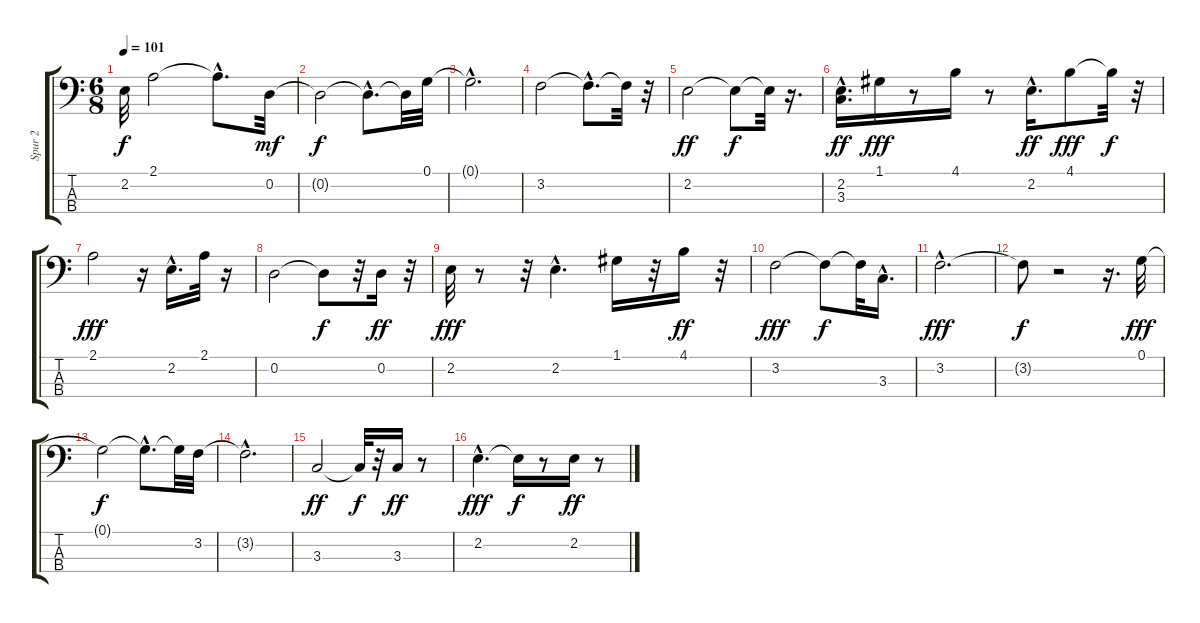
\track ("Spur 2" "Spur 2") {instrument electricbassfinger}
\staff {score tabs}
\tuning (G2 D2 A1 E1) {hide}
\ts (6 8)
\tempo 101
\clef f4
\ks c
2.2{t}.32{dy f} 2.1.2 2.1{hac t}.8{d} 0.2.32{dy mf} |
0.2{t}.2{dy f} 0.2{hac t}.8{d} 0.2{t}.32 0.1.32 |
0.1{hac t}.2{d} |
3.2.2 3.2{hac t}.8{d} 3.2{t}.32 r.32 |
2.2.2{dy ff} 2.2{t}.8{dy f} 2.2{t}.32 r.16{d} |
(2.2{hac} 3.3).16{d dy ff} 1.1.16{dy fff} r.8 4.1.16 r.8 2.2{hac}.16{d dy ff} 4.1.8{dy fff} 4.1{t}.32{dy f} r.32 |
2.1.2{dy fff} r.16 2.2{hac}.16{d} 2.1.32 r.16 |
0.2.2 0.2{t}.8{dy f} r.32 0.2.16{dy ff} r.32 |
2.2.32{dy fff} r.8 r.32 2.2{hac}.4{d} 1.1.16 r.32 4.1.16{dy ff} r.32 |
3.2.2{dy fff} 3.2{t}.8{dy f} 3.2{t}.32 3.3{hac}.16{d} |
3.2{hac}.2{d dy fff} |
3.2{t}.8{dy f} r.2 r.16{d} 0.1.32{dy fff} |
0.1{t}.2{dy f} 0.1{hac t}.8{d} 0.1{t}.32 3.2.32 |
3.2{hac t}.2{d} |
3.3.2{dy ff} 3.3{t}.32{dy f} r.32 3.3.16{dy ff} r.8 |
2.2{hac}.4{d dy fff} 2.2{t}.16{dy f} r.8 2.2.16{dy ff} r.8
